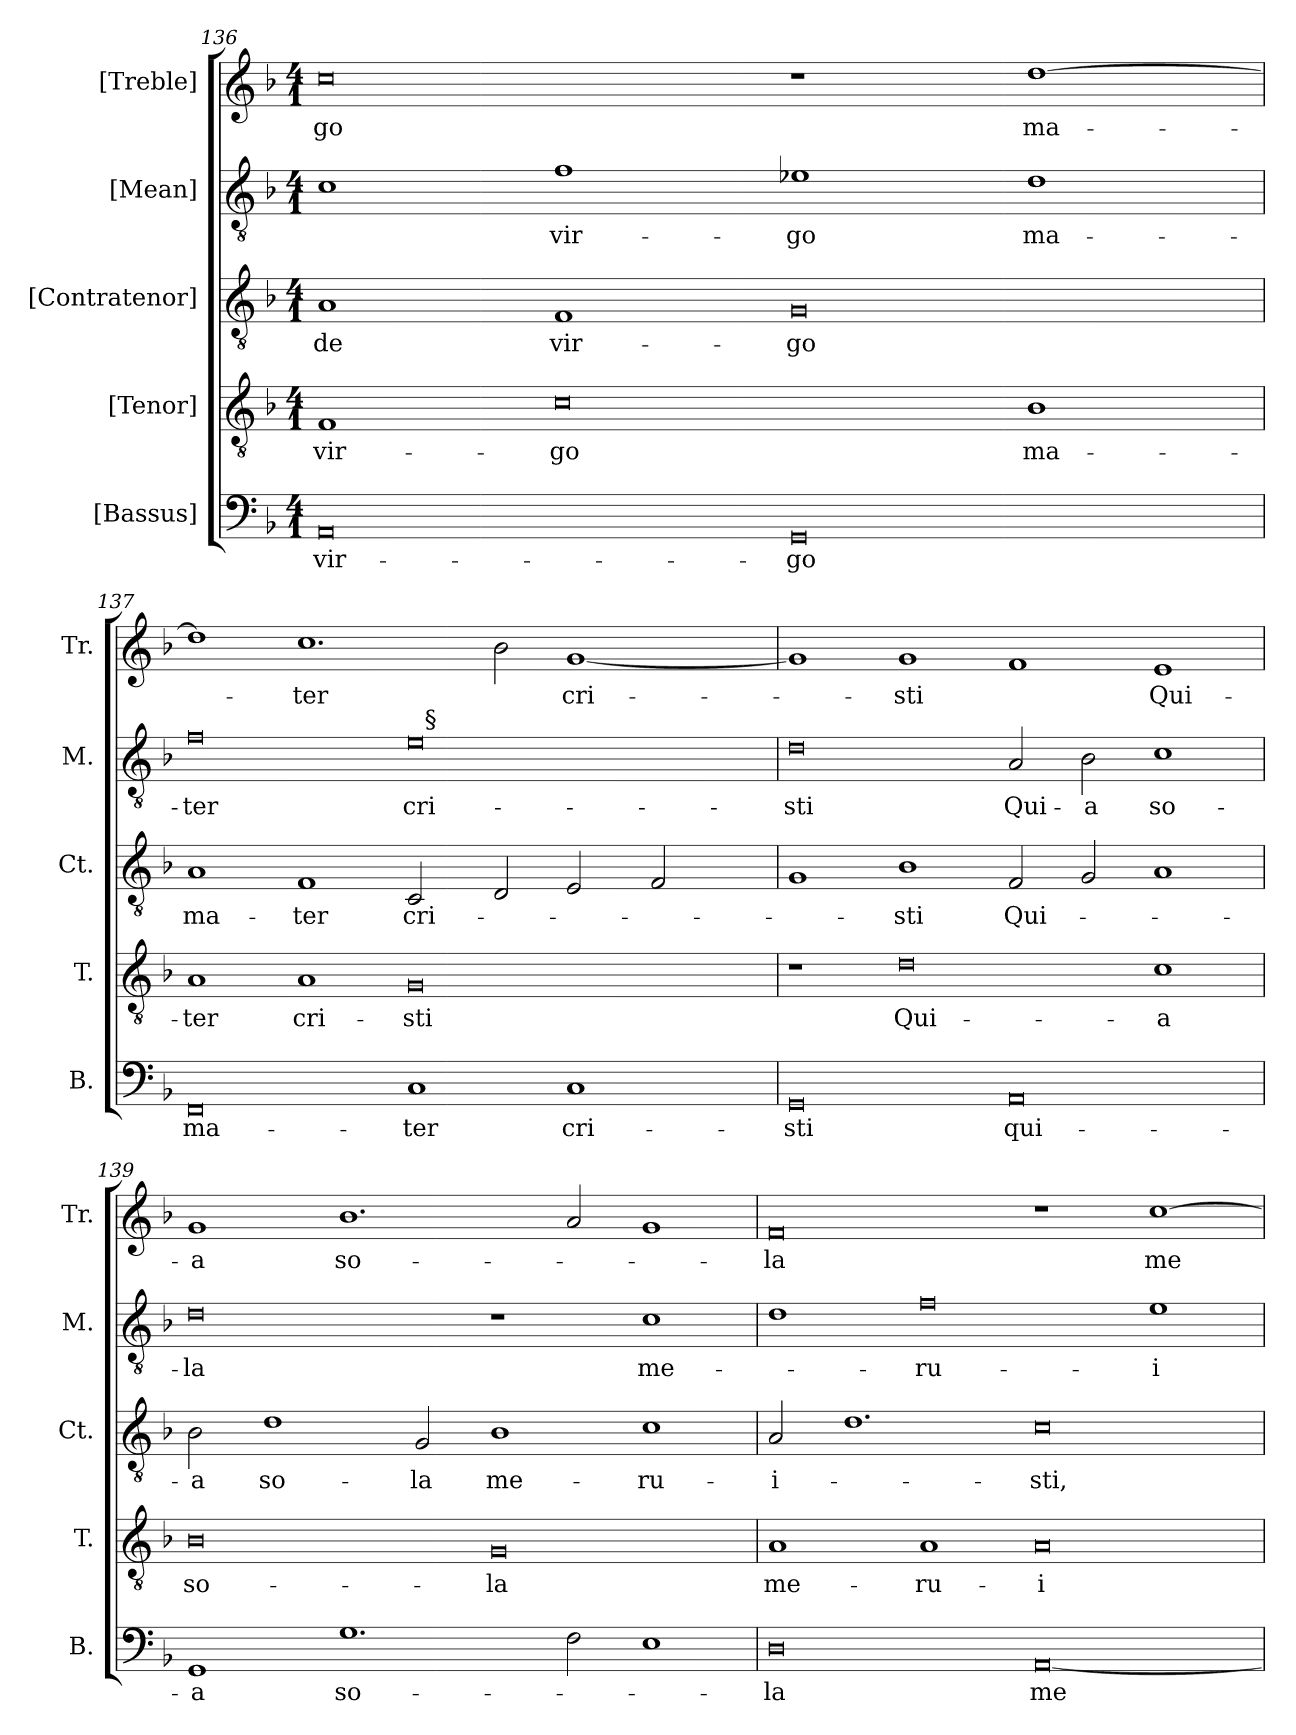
**kern	**text	**kern	**text	**kern	**text	**kern	**text	**kern	**text
*part5	*part5	*part4	*part4	*part3	*part3	*part2	*part2	*part1	*part1
*staff5	*staff5	*staff4	*staff4	*staff3	*staff3	*staff2	*staff2	*staff1	*staff1
*I"[Bassus]	*	*I"[Tenor]	*	*I"[Contratenor]	*	*I"[Mean]	*	*I"[Treble]	*
*I'B.	*	*I'T.	*	*I'Ct.	*	*I'M.	*	*I'Tr.	*
*clefF4	*	*clefGv2	*	*clefGv2	*	*clefGv2	*	*clefG2	*
*	*	*ITrd7c12	*	*ITrd7c12	*	*ITrd7c12	*	*	*
*k[b-]	*	*k[b-]	*	*k[b-]	*	*k[b-]	*	*k[b-]	*
*F:	*	*F:	*	*F:	*	*F:	*	*F:	*
*M4/1	*	*M4/1	*	*M4/1	*	*M4/1	*	*M4/1	*
=136	=136	=136	=136	=136	=136	=136	=136	=136	=136
!	!LO:LY:b:color=#000000	!	!	!	!	!	!	!	!
!	!	!	!LO:LY:b:color=#000000	!	!	!	!	!	!
!	!	!	!	!	!LO:LY:b:color=#000000	!	!	!	!
!	!	!	!	!	!	!	!	!	!LO:LY:b:color=#000000
0AAi	vir-	1FFi	vir-	1AAi	-de	1Ci	.	0cci	-go
!	!	!	!LO:LY:b:color=#000000	!	!	!	!	!	!
!	!	!	!	!	!LO:LY:b:color=#000000	!	!	!	!
!	!	!	!	!	!	!	!LO:LY:b:color=#000000	!	!
.	.	0Ci	-go	1FFi	vir-	1Fi	vir-	.	.
!	!LO:LY:b:color=#000000	!	!	!	!	!	!	!	!
!	!	!	!	!	!LO:LY:b:color=#000000	!	!	!	!
!	!	!	!	!	!	!	!LO:LY:b:color=#000000	!	!
0GGi	-go	.	.	0GGi	-go	1E-Xi	-go	1r	.
!	!	!	!LO:LY:b:color=#000000	!	!	!	!	!	!
!	!	!	!	!	!	!	!LO:LY:b:color=#000000	!	!
!	!	!	!	!	!	!	!	!	!LO:LY:b:color=#000000
.	.	1BB-i	ma-	.	.	1Di	ma-	[<1ddi	ma-
=137	=137	=137	=137	=137	=137	=137	=137	=137	=137
!	!LO:LY:b:color=#000000	!	!	!	!	!	!	!	!
!	!	!	!LO:LY:b:color=#000000	!	!	!	!	!	!
!	!	!	!	!	!LO:LY:b:color=#000000	!	!	!	!
!	!	!	!	!	!	!	!LO:LY:b:color=#000000	!	!
*	*	*	*	*	*	*^	*	*	*
0FFi	ma-	1AAi	-ter	1AAi	ma-	0Fi	1ryy	-ter	1ddi]	.
!	!	!	!LO:LY:b:color=#000000	!	!	!	!	!	!	!
!	!	!	!	!	!LO:LY:b:color=#000000	!	!	!	!	!
!	!	!	!	!	!	!	!	!	!	!LO:LY:b:color=#000000
.	.	1AAi	cri-	1FFi	-ter	.	1ryy	.	1.cci	-ter
!	!LO:LY:b:color=#000000	!	!	!	!	!	!	!	!	!
!	!	!	!LO:LY:b:color=#000000	!	!	!	!	!	!	!
!	!	!	!	!	!LO:LY:b:color=#000000	!	!	!	!	!
!	!	!	!	!	!	!	!	!LO:LY:b:color=#000000	!	!
1Ci	-ter	0GGi	-sti	2CCi/	cri-	0Ei	32ryy	cri-	.	.
.	.	.	.	.	.	.	256ryy	.	.	.
!	!	!	!	!	!	!	!LO:TX:a:t=§	!	!	!
.	.	.	.	.	.	.	1ryy	.	.	.
.	.	.	.	2DDi/	.	.	.	.	2b-i\	.
!	!LO:LY:b:color=#000000	!	!	!	!	!	!	!	!	!
!	!	!	!	!	!	!	!	!	!	!LO:LY:b:color=#000000
1Ci	cri-	.	.	2EEi/	.	.	.	.	[>1gi	cri-
.	.	.	.	.	.	.	2ryy	.	.	.
.	.	.	.	2FFi/	.	.	.	.	.	.
.	.	.	.	.	.	.	4ryy	.	.	.
.	.	.	.	.	.	.	8ryy	.	.	.
.	.	.	.	.	.	.	16ryy	.	.	.
.	.	.	.	.	.	.	64..ryy	.	.	.
*	*	*	*	*	*	*v	*v	*	*	*
!!LO:LB:g=z
=138	=138	=138	=138	=138	=138	=138	=138	=138	=138
*	*	*	*	*	*	*^	*	*	*
!	!LO:LY:b:color=#000000	!	!	!	!	!	!	!	!	!
*	*	*	*	*	*	*v	*v	*	*	*
*	*	*	*	*	*	*^	*	*	*
!	!	!	!	!	!	!	!	!LO:LY:b:color=#000000	!	!
*	*	*	*	*	*	*v	*v	*	*	*
0GGi	-sti	1r	.	1GGi	.	0Di	-sti	1gi]	.
!	!	!	!LO:LY:b:color=#000000	!	!	!	!	!	!
!	!	!	!	!	!LO:LY:b:color=#000000	!	!	!	!
!	!	!	!	!	!	!	!	!	!LO:LY:b:color=#000000
.	.	0Di	Qui-	1BB-i	-sti	.	.	1gi	-sti
!	!LO:LY:b:color=#000000	!	!	!	!	!	!	!	!
!	!	!	!	!	!LO:LY:b:color=#000000	!	!	!	!
!	!	!	!	!	!	!	!LO:LY:b:color=#000000	!	!
0AAi	qui-	.	.	2FFi/	Qui-	2AAi/	Qui-	1fi	.
!	!	!	!	!	!	!	!LO:LY:b:color=#000000	!	!
.	.	.	.	2GGi/	.	2BB-i\	-a	.	.
!	!	!	!LO:LY:b:color=#000000	!	!	!	!	!	!
!	!	!	!	!	!	!	!LO:LY:b:color=#000000	!	!
!	!	!	!	!	!	!	!	!	!LO:LY:b:color=#000000
.	.	1Ci	-a	1AAi	.	1Ci	so-	1ei	Qui-
=139	=139	=139	=139	=139	=139	=139	=139	=139	=139
!	!LO:LY:b:color=#000000	!	!	!	!	!	!	!	!
!	!	!	!LO:LY:b:color=#000000	!	!	!	!	!	!
!	!	!	!	!	!LO:LY:b:color=#000000	!	!	!	!
!	!	!	!	!	!	!	!LO:LY:b:color=#000000	!	!
!	!	!	!	!	!	!	!	!	!LO:LY:b:color=#000000
1GGi	-a	0BB-i	so-	2BB-i\	-a	0Di	-la	1gi	-a
!	!	!	!	!	!LO:LY:b:color=#000000	!	!	!	!
.	.	.	.	1Di	so-	.	.	.	.
!	!LO:LY:b:color=#000000	!	!	!	!	!	!	!	!
!	!	!	!	!	!	!	!	!	!LO:LY:b:color=#000000
1.Gi	so-	.	.	.	.	.	.	1.b-i	so-
!	!	!	!	!	!LO:LY:b:color=#000000	!	!	!	!
.	.	.	.	2GGi/	-la	.	.	.	.
!	!	!	!LO:LY:b:color=#000000	!	!	!	!	!	!
!	!	!	!	!	!LO:LY:b:color=#000000	!	!	!	!
.	.	0GGi	-la	1BB-i	me-	1r	.	.	.
2Fi\	.	.	.	.	.	.	.	2ai/	.
!	!	!	!	!	!LO:LY:b:color=#000000	!	!	!	!
!	!	!	!	!	!	!	!LO:LY:b:color=#000000	!	!
1Ei	.	.	.	1Ci	-ru-	1Ci	me-	1gi	.
=140	=140	=140	=140	=140	=140	=140	=140	=140	=140
!	!LO:LY:b:color=#000000	!	!	!	!	!	!	!	!
!	!	!	!LO:LY:b:color=#000000	!	!	!	!	!	!
!	!	!	!	!	!LO:LY:b:color=#000000	!	!	!	!
!	!	!	!	!	!	!	!	!	!LO:LY:b:color=#000000
0Di	-la	1AAi	me-	2AAi/	-i-	1Di	.	0fi	-la
.	.	.	.	1.Di	.	.	.	.	.
!	!	!	!LO:LY:b:color=#000000	!	!	!	!	!	!
!	!	!	!	!	!	!	!LO:LY:b:color=#000000	!	!
.	.	1AAi	-ru-	.	.	0Fi	-ru-	.	.
!	!LO:LY:b:color=#000000	!	!	!	!	!	!	!	!
!	!	!	!LO:LY:b:color=#000000	!	!	!	!	!	!
!	!	!	!	!	!LO:LY:b:color=#000000	!	!	!	!
[<0AAi	me-	0AAi	-i-	0Ci	-sti,	.	.	1r	.
!	!	!	!	!	!	!	!LO:LY:b:color=#000000	!	!
!	!	!	!	!	!	!	!	!	!LO:LY:b:color=#000000
.	.	.	.	.	.	1Ei	-i-	[<1cci	me-
=	=	=	=	=	=	=	=	=	=
*-	*-	*-	*-	*-	*-	*-	*-	*-	*-
